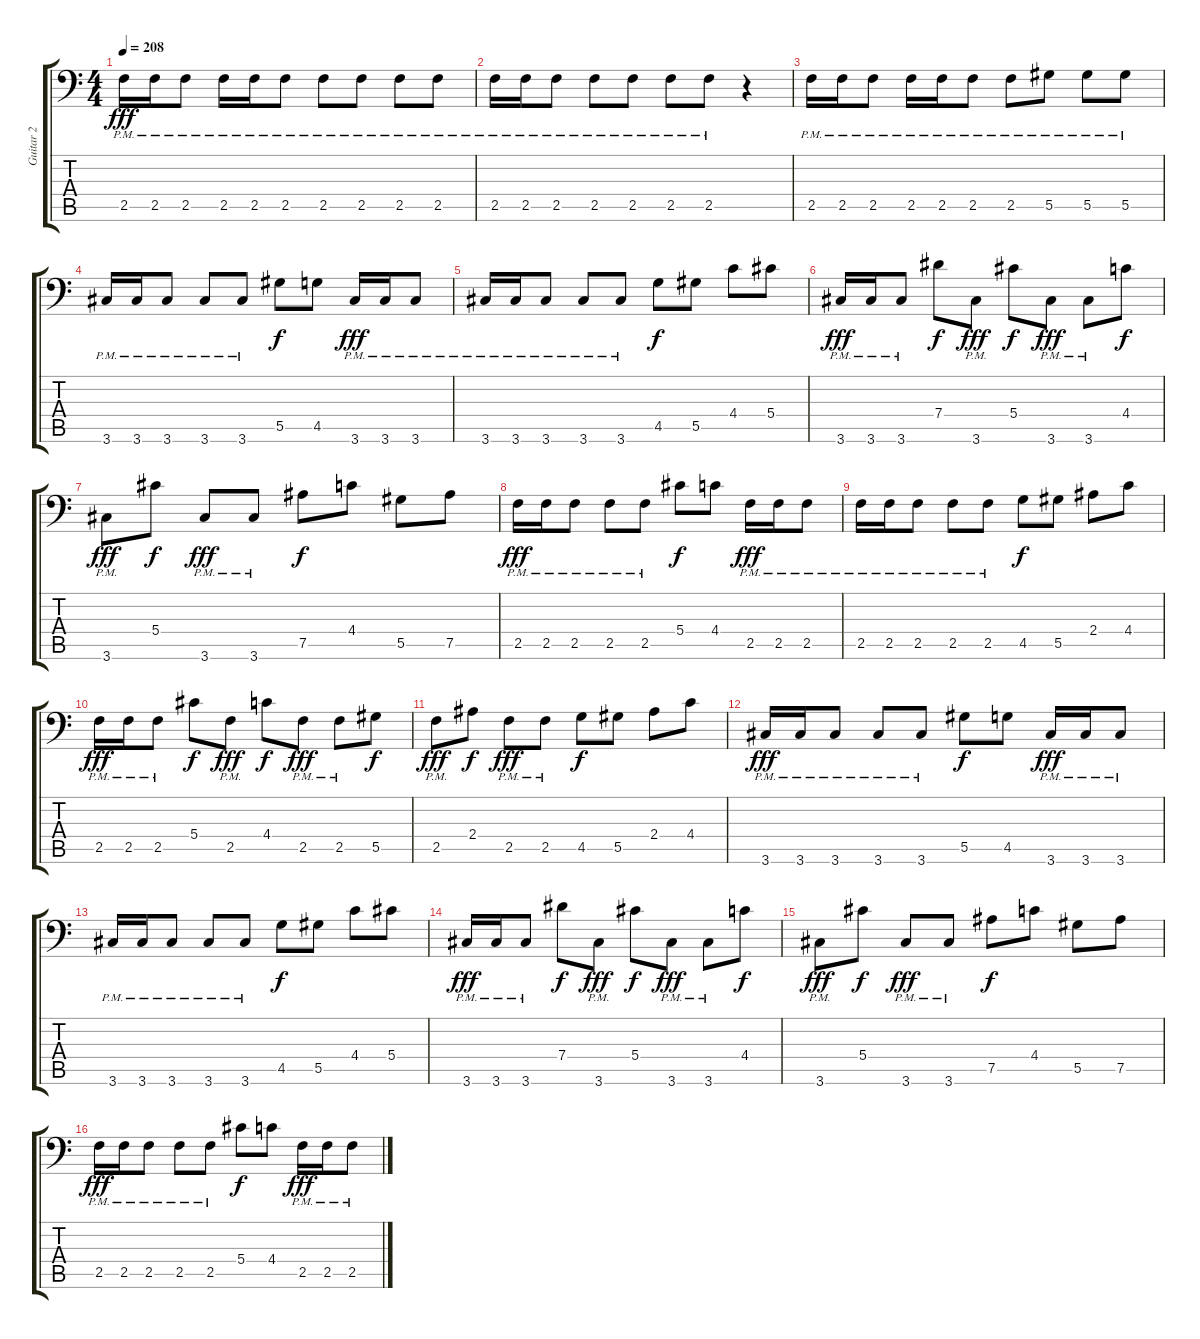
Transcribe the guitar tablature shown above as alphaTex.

\track ("Guitar 2" "Guitar 2") {instrument distortionguitar}
\staff {score tabs}
\tuning (Bb3 F3 Db3 Ab2 Eb2 Bb1) {hide}
\ts (4 4)
\tempo 208
\clef f4
\ks c
2.5{pm}.16{dy fff} 2.5{pm}.16 2.5{pm}.8 2.5{pm}.16 2.5{pm}.16 2.5{pm}.8 2.5{pm}.8 2.5{pm}.8 2.5{pm}.8 2.5{pm}.8 |
2.5{pm}.16 2.5{pm}.16 2.5{pm}.8 2.5{pm}.8 2.5{pm}.8 2.5{pm}.8 2.5{pm}.8 r.4 |
2.5{pm}.16 2.5{pm}.16 2.5{pm}.8 2.5{pm}.16 2.5{pm}.16 2.5{pm}.8 2.5{pm}.8 5.5{pm}.8 5.5{pm}.8 5.5{pm}.8 |
3.6{pm}.16 3.6{pm}.16 3.6{pm}.8 3.6{pm}.8 3.6{pm}.8 5.5.8{dy f} 4.5.8 3.6{pm}.16{dy fff} 3.6{pm}.16 3.6{pm}.8 |
3.6{pm}.16 3.6{pm}.16 3.6{pm}.8 3.6{pm}.8 3.6{pm}.8 4.5.8{dy f} 5.5.8 4.4.8 5.4.8 |
3.6{pm}.16{dy fff} 3.6{pm}.16 3.6{pm}.8 7.4.8{dy f} 3.6{pm}.8{dy fff} 5.4.8{dy f} 3.6{pm}.8{dy fff} 3.6{pm}.8 4.4.8{dy f} |
3.6{pm}.8{dy fff} 5.4.8{dy f} 3.6{pm}.8{dy fff} 3.6{pm}.8 7.5.8{dy f} 4.4.8 5.5.8 7.5.8 |
2.5{pm}.16{dy fff} 2.5{pm}.16 2.5{pm}.8 2.5{pm}.8 2.5{pm}.8 5.4.8{dy f} 4.4.8 2.5{pm}.16{dy fff} 2.5{pm}.16 2.5{pm}.8 |
2.5{pm}.16 2.5{pm}.16 2.5{pm}.8 2.5{pm}.8 2.5{pm}.8 4.5.8{dy f} 5.5.8 2.4.8 4.4.8 |
2.5{pm}.16{dy fff} 2.5{pm}.16 2.5{pm}.8 5.4.8{dy f} 2.5{pm}.8{dy fff} 4.4.8{dy f} 2.5{pm}.8{dy fff} 2.5{pm}.8 5.5.8{dy f} |
2.5{pm}.8{dy fff} 2.4.8{dy f} 2.5{pm}.8{dy fff} 2.5{pm}.8 4.5.8{dy f} 5.5.8 2.4.8 4.4.8 |
3.6{pm}.16{dy fff} 3.6{pm}.16 3.6{pm}.8 3.6{pm}.8 3.6{pm}.8 5.5.8{dy f} 4.5.8 3.6{pm}.16{dy fff} 3.6{pm}.16 3.6{pm}.8 |
3.6{pm}.16 3.6{pm}.16 3.6{pm}.8 3.6{pm}.8 3.6{pm}.8 4.5.8{dy f} 5.5.8 4.4.8 5.4.8 |
3.6{pm}.16{dy fff} 3.6{pm}.16 3.6{pm}.8 7.4.8{dy f} 3.6{pm}.8{dy fff} 5.4.8{dy f} 3.6{pm}.8{dy fff} 3.6{pm}.8 4.4.8{dy f} |
3.6{pm}.8{dy fff} 5.4.8{dy f} 3.6{pm}.8{dy fff} 3.6{pm}.8 7.5.8{dy f} 4.4.8 5.5.8 7.5.8 |
2.5{pm}.16{dy fff} 2.5{pm}.16 2.5{pm}.8 2.5{pm}.8 2.5{pm}.8 5.4.8{dy f} 4.4.8 2.5{pm}.16{dy fff} 2.5{pm}.16 2.5{pm}.8
